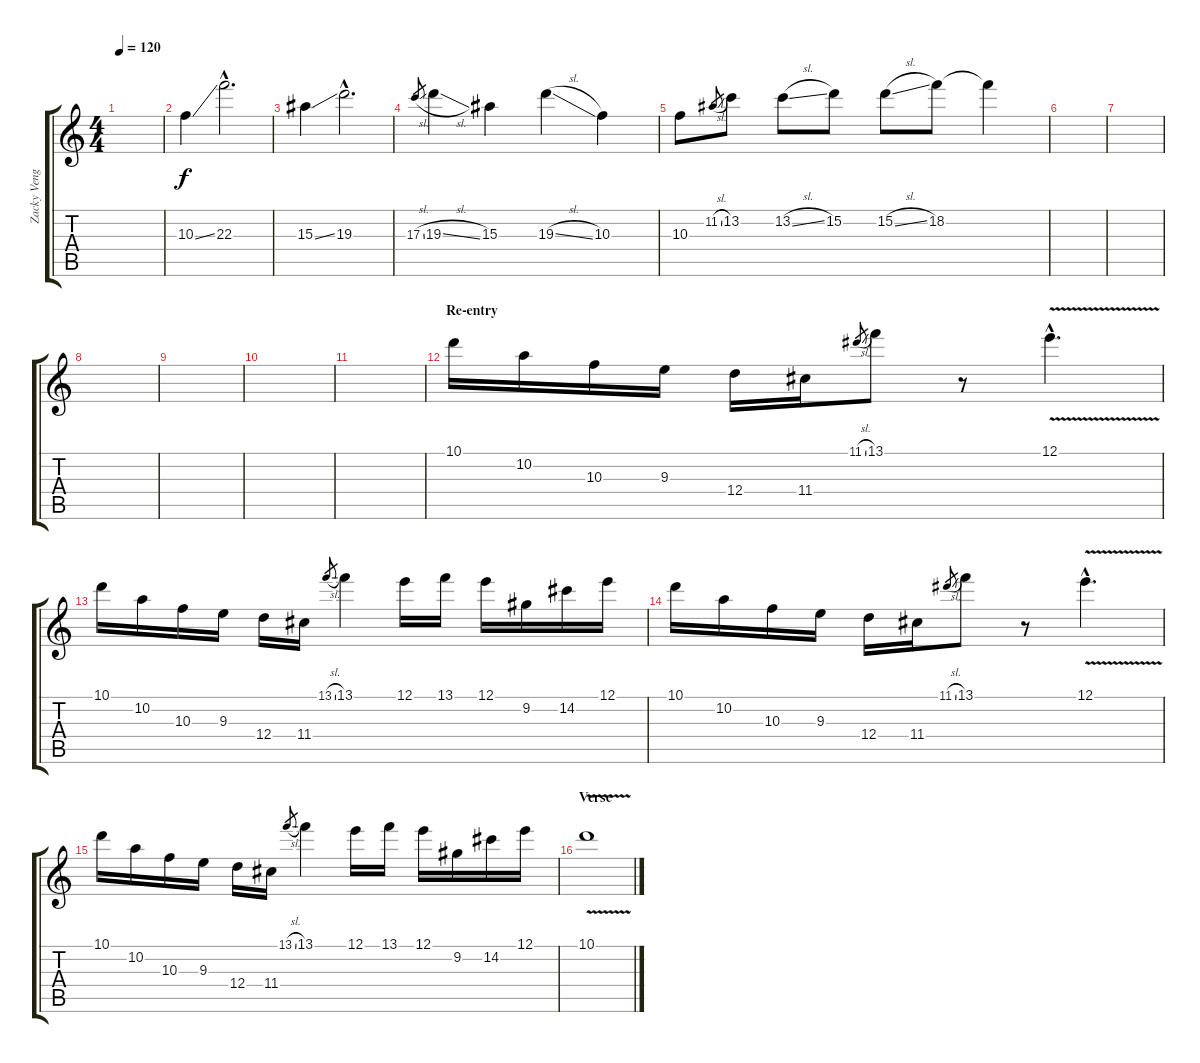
\track ("Zacky Vengeance (Lead)" "Zacky Veng") {instrument overdrivenguitar}
\staff {score tabs}
\tuning (E4 B3 G3 D3 A2 D2) {hide}
\ts (4 4)
\tempo 120
\clef g2
\ks c
|
10.3{ss}.4 22.3{hac}.2{d} |
15.3{ss}.4 19.3{hac}.2{d} |
17.3{sl}.8{gr} 19.3{sl}.4 15.3.4 19.3{sl}.4 10.3.4 |
10.3.8 11.2{sl}.8{gr} 13.2.8 13.2{sl}.8 15.2.8 15.2{sl}.8 18.2.8 18.2{t}.4 |
|
|
|
|
|
|
\section ("" "Re-entry")
10.1.16 10.2.16 10.3.16 9.3.16 12.4.16 11.4.16 11.1{sl}.8{gr} 13.1.8 r.8 12.1{v hac}.4{d} |
10.1.16 10.2.16 10.3.16 9.3.16 12.4.16 11.4.16 13.1{sl}.8{gr} 13.1.4 12.1.16 13.1.16 12.1.16 9.2.16 14.2.16 12.1.16 |
10.1.16 10.2.16 10.3.16 9.3.16 12.4.16 11.4.16 11.1{sl}.8{gr} 13.1.8 r.8 12.1{v hac}.4{d} |
10.1.16 10.2.16 10.3.16 9.3.16 12.4.16 11.4.16 13.1{sl}.8{gr} 13.1.4 12.1.16 13.1.16 12.1.16 9.2.16 14.2.16 12.1.16 |
\section ("" "Verse")
10.1{v}.1{volume 0}
